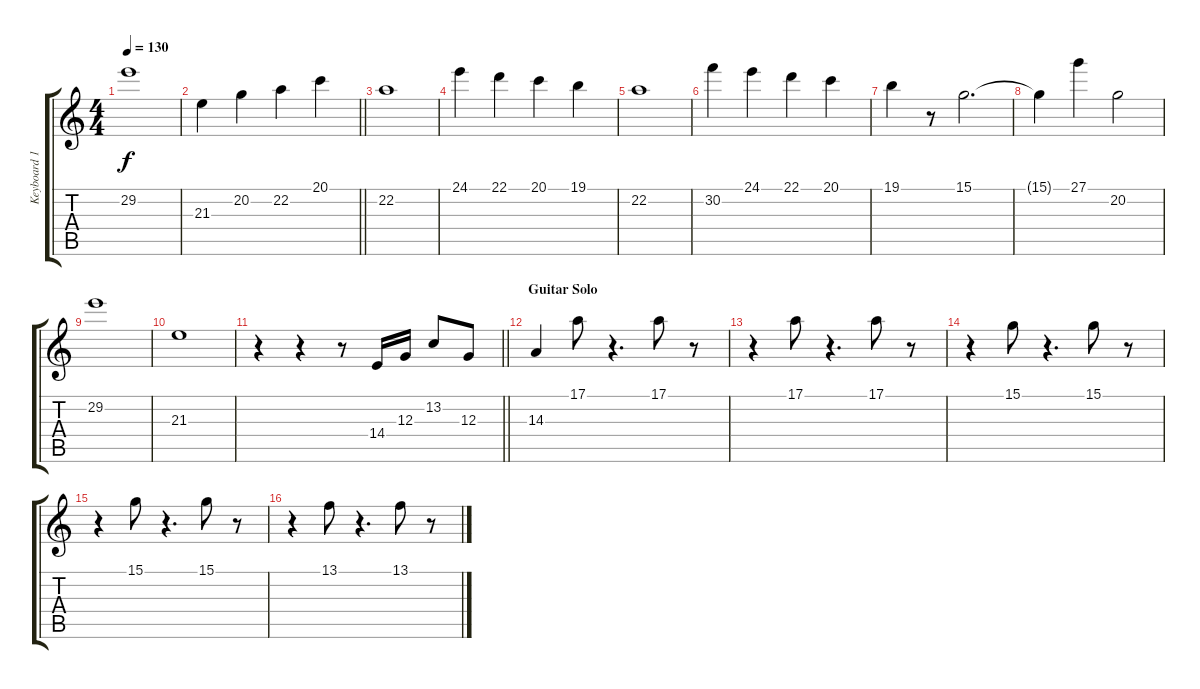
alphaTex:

\track ("Keyboard 1" "Keyboard 1") {instrument stringensemble1}
\staff {score tabs}
\tuning (E4 B3 G3 D3 A2 E2) {hide}
\ts (4 4)
\tempo 130
\clef g2
\ks c
29.2.1{dy f} |
\barLineRight lightlight
21.3.4 20.2.4 22.2.4 20.1.4 |
22.2.1 |
24.1.4 22.1.4 20.1.4 19.1.4 |
22.2.1 |
30.2.4 24.1.4 22.1.4 20.1.4 |
19.1.4 r.8 15.1.2{d} |
15.1{t}.4 27.1.4 20.2.2 |
29.2.1 |
21.3.1 |
\barLineRight lightlight
r.4 r.4 r.8 14.4.16 12.3.16 13.2.8 12.3.8 |
\section ("" "Guitar Solo")
14.3.4 17.1.8{volume 6} r.4{d} 17.1.8 r.8 |
r.4 17.1.8 r.4{d} 17.1.8 r.8 |
r.4 15.1.8 r.4{d} 15.1.8 r.8 |
r.4 15.1.8 r.4{d} 15.1.8 r.8 |
r.4 13.1.8 r.4{d} 13.1.8 r.8
